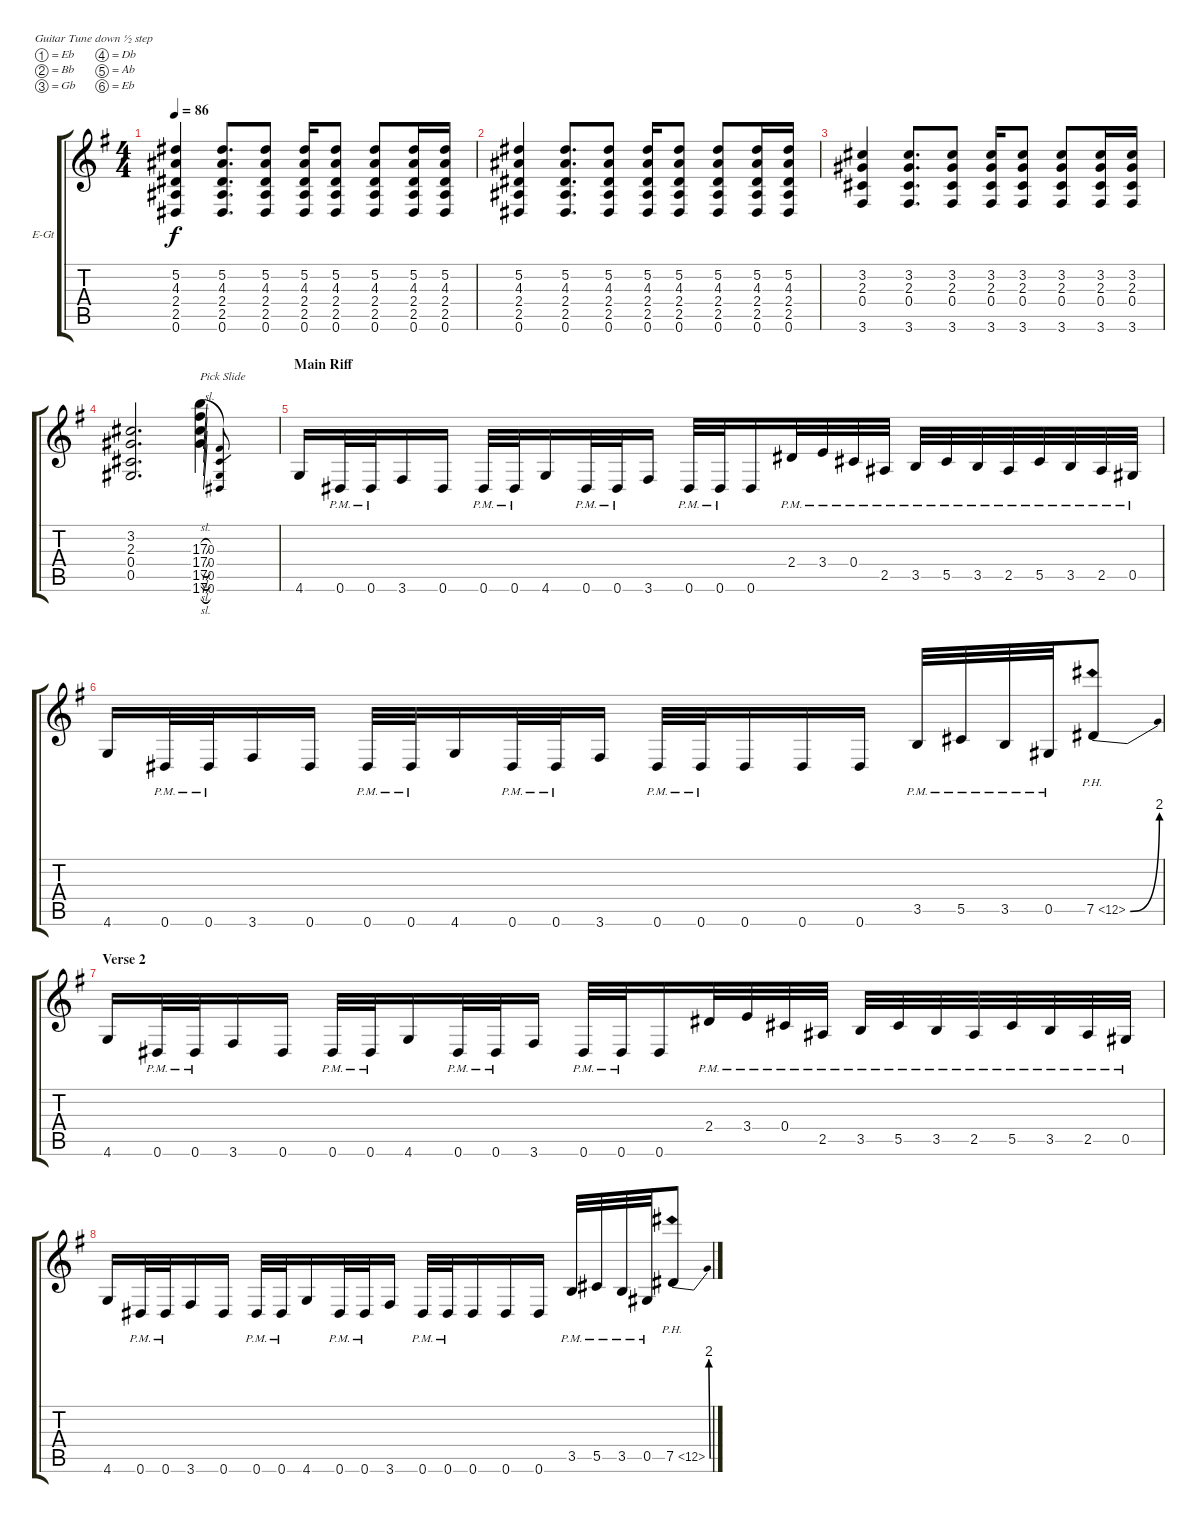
\defaultSystemsLayout 4
\bracketExtendMode groupsimilarinstruments
\firstSystemTrackNameOrientation horizontal
\otherSystemsTrackNameOrientation horizontal
\track ("Guitar 1 (Rhythm + Solo)" "E-Gt") {instrument distortionguitar}
\staff {score tabs}
\tuning (Eb4 Bb3 Gb3 Db3 Ab2 Eb2)
\ts (4 4)
\tempo 86
\clef g2
\ks eminor
(0.6 2.5 2.4 4.3 5.2).4{dy f} (0.6 2.5 2.4 4.3 5.2).8{d} (0.6 2.5 2.4 4.3 5.2).8 (0.6 2.5 2.4 4.3 5.2).16 (0.6 2.5 2.4 4.3 5.2).8 (0.6 2.5 2.4 4.3 5.2).8 (0.6 2.5 2.4 4.3 5.2).16 (0.6 2.5 2.4 4.3 5.2).16 |
(0.6 2.5 2.4 4.3 5.2).4 (0.6 2.5 2.4 4.3 5.2).8{d} (0.6 2.5 2.4 4.3 5.2).8 (0.6 2.5 2.4 4.3 5.2).16 (0.6 2.5 2.4 4.3 5.2).8 (0.6 2.5 2.4 4.3 5.2).8 (0.6 2.5 2.4 4.3 5.2).16 (0.6 2.5 2.4 4.3 5.2).16 |
(3.6 2.3 3.2 0.4).4 (3.6 2.3 3.2 0.4).8{d} (3.6 2.3 3.2 0.4).8 (3.6 2.3 3.2 0.4).16 (3.6 2.3 3.2 0.4).8 (3.6 2.3 3.2 0.4).8 (3.6 2.3 3.2 0.4).16 (3.6 2.3 3.2 0.4).16 |
(0.5 0.4 2.3 3.2).2{d} (17.6{sl} 17.5{sl} 17.4{sl} 17.3{sl}).4{txt "Pick Slide"} (0.6 0.5 0.4 0.3).8{gr} |
\section ("" "Main Riff")
4.6.16 0.6{pm}.32 0.6{pm}.32 3.6.16 0.6.16 0.6{pm}.32 0.6{pm}.32 4.6.16 0.6{pm}.32 0.6{pm}.32 3.6.16 0.6{pm}.32 0.6{pm}.32 0.6.16 2.4{pm}.32 3.4{pm}.32 0.4{pm}.32 2.5{pm}.32 3.5{pm}.32 5.5{pm}.32 3.5{pm}.32 2.5{pm}.32 5.5{pm}.32 3.5{pm}.32 2.5{pm}.32 0.5{pm}.32 |
4.6.16 0.6{pm}.32 0.6{pm}.32 3.6.16 0.6.16 0.6{pm}.32 0.6{pm}.32 4.6.16 0.6{pm}.32 0.6{pm}.32 3.6.16 0.6{pm}.32 0.6{pm}.32 0.6.16 0.6.16 0.6.16 3.5{pm}.32 5.5{pm}.32 3.5{pm}.32 0.5{pm}.32 7.5{be (bend 20.4 0 59.4 8) ph 5}.8 |
\section ("" "Verse 2")
4.6.16 0.6{pm}.32 0.6{pm}.32 3.6.16 0.6.16 0.6{pm}.32 0.6{pm}.32 4.6.16 0.6{pm}.32 0.6{pm}.32 3.6.16 0.6{pm}.32 0.6{pm}.32 0.6.16 2.4{pm}.32 3.4{pm}.32 0.4{pm}.32 2.5{pm}.32 3.5{pm}.32 5.5{pm}.32 3.5{pm}.32 2.5{pm}.32 5.5{pm}.32 3.5{pm}.32 2.5{pm}.32 0.5{pm}.32 |
4.6.16 0.6{pm}.32 0.6{pm}.32 3.6.16 0.6.16 0.6{pm}.32 0.6{pm}.32 4.6.16 0.6{pm}.32 0.6{pm}.32 3.6.16 0.6{pm}.32 0.6{pm}.32 0.6.16 0.6.16 0.6.16 3.5{pm}.32 5.5{pm}.32 3.5{pm}.32 0.5{pm}.32 7.5{be (bend 20.4 0 59.4 8) ph 5}.8
